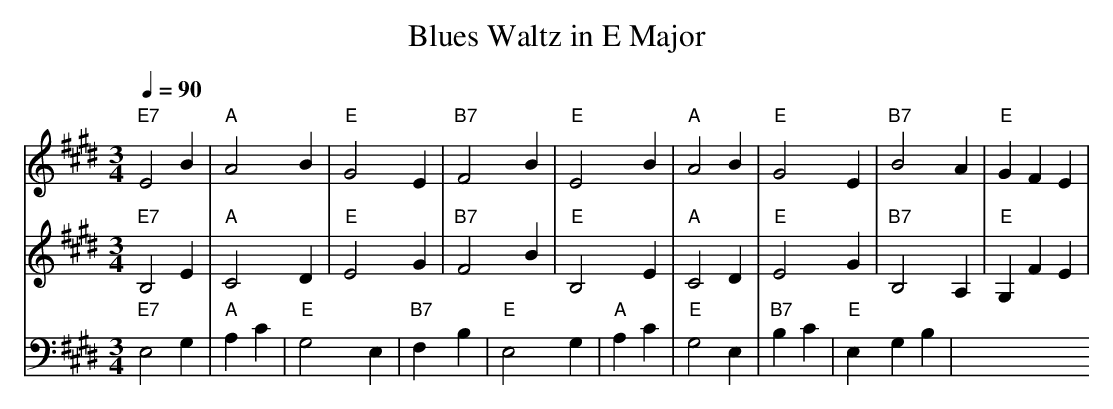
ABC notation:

X:1
T:Blues Waltz in E Major
M:3/4
L:1/4
Q:1/4=90
K:E
[V:V1] "E7"E2B | "A"A2B | "E"G2E | "B7"F2B | "E"E2B | "A"A2B | "E"G2E | "B7"B2A | "E"GFE |
[V:V2] "E7"B,2E | "A"C2D | "E"E2G | "B7"F2B | "E"B,2E | "A"C2D | "E"E2G | "B7"B,2A, | "E"G,FE |
[V:V3 clef=bass] "E7"E,2G, | "A"A,C | "E"G,2E, | "B7"F,B, | "E"E,2G, | "A"A,C | "E"G,2E, | "B7"B,C | "E"E,G,B, |
